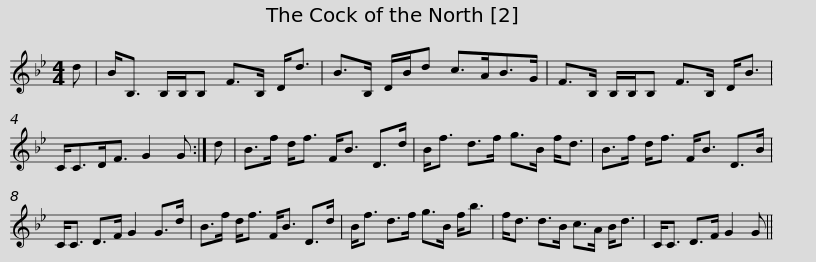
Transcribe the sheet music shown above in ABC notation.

X:1
L:1/8
M:4/4
I:linebreak $
K:Bb
V:1 treble
V:1
 d | B<B, B,/B,/B, F>B, D<d | B>B, D/B/d c>AB>G | F>B, B,/B,/B, F>B, D<B | C<CD<F G2 G :|$ %5
 d | B>f d<f F<B D>d | B<f d>f g>B f<d | B>f d<f F<B D>B | C<C D>F G2 G>d |$ %10
 B>f d<f F<B D>d | B<f d>f g>B f<b | f<d d>B c>A B<d | C<C D>F G2 G || %14
